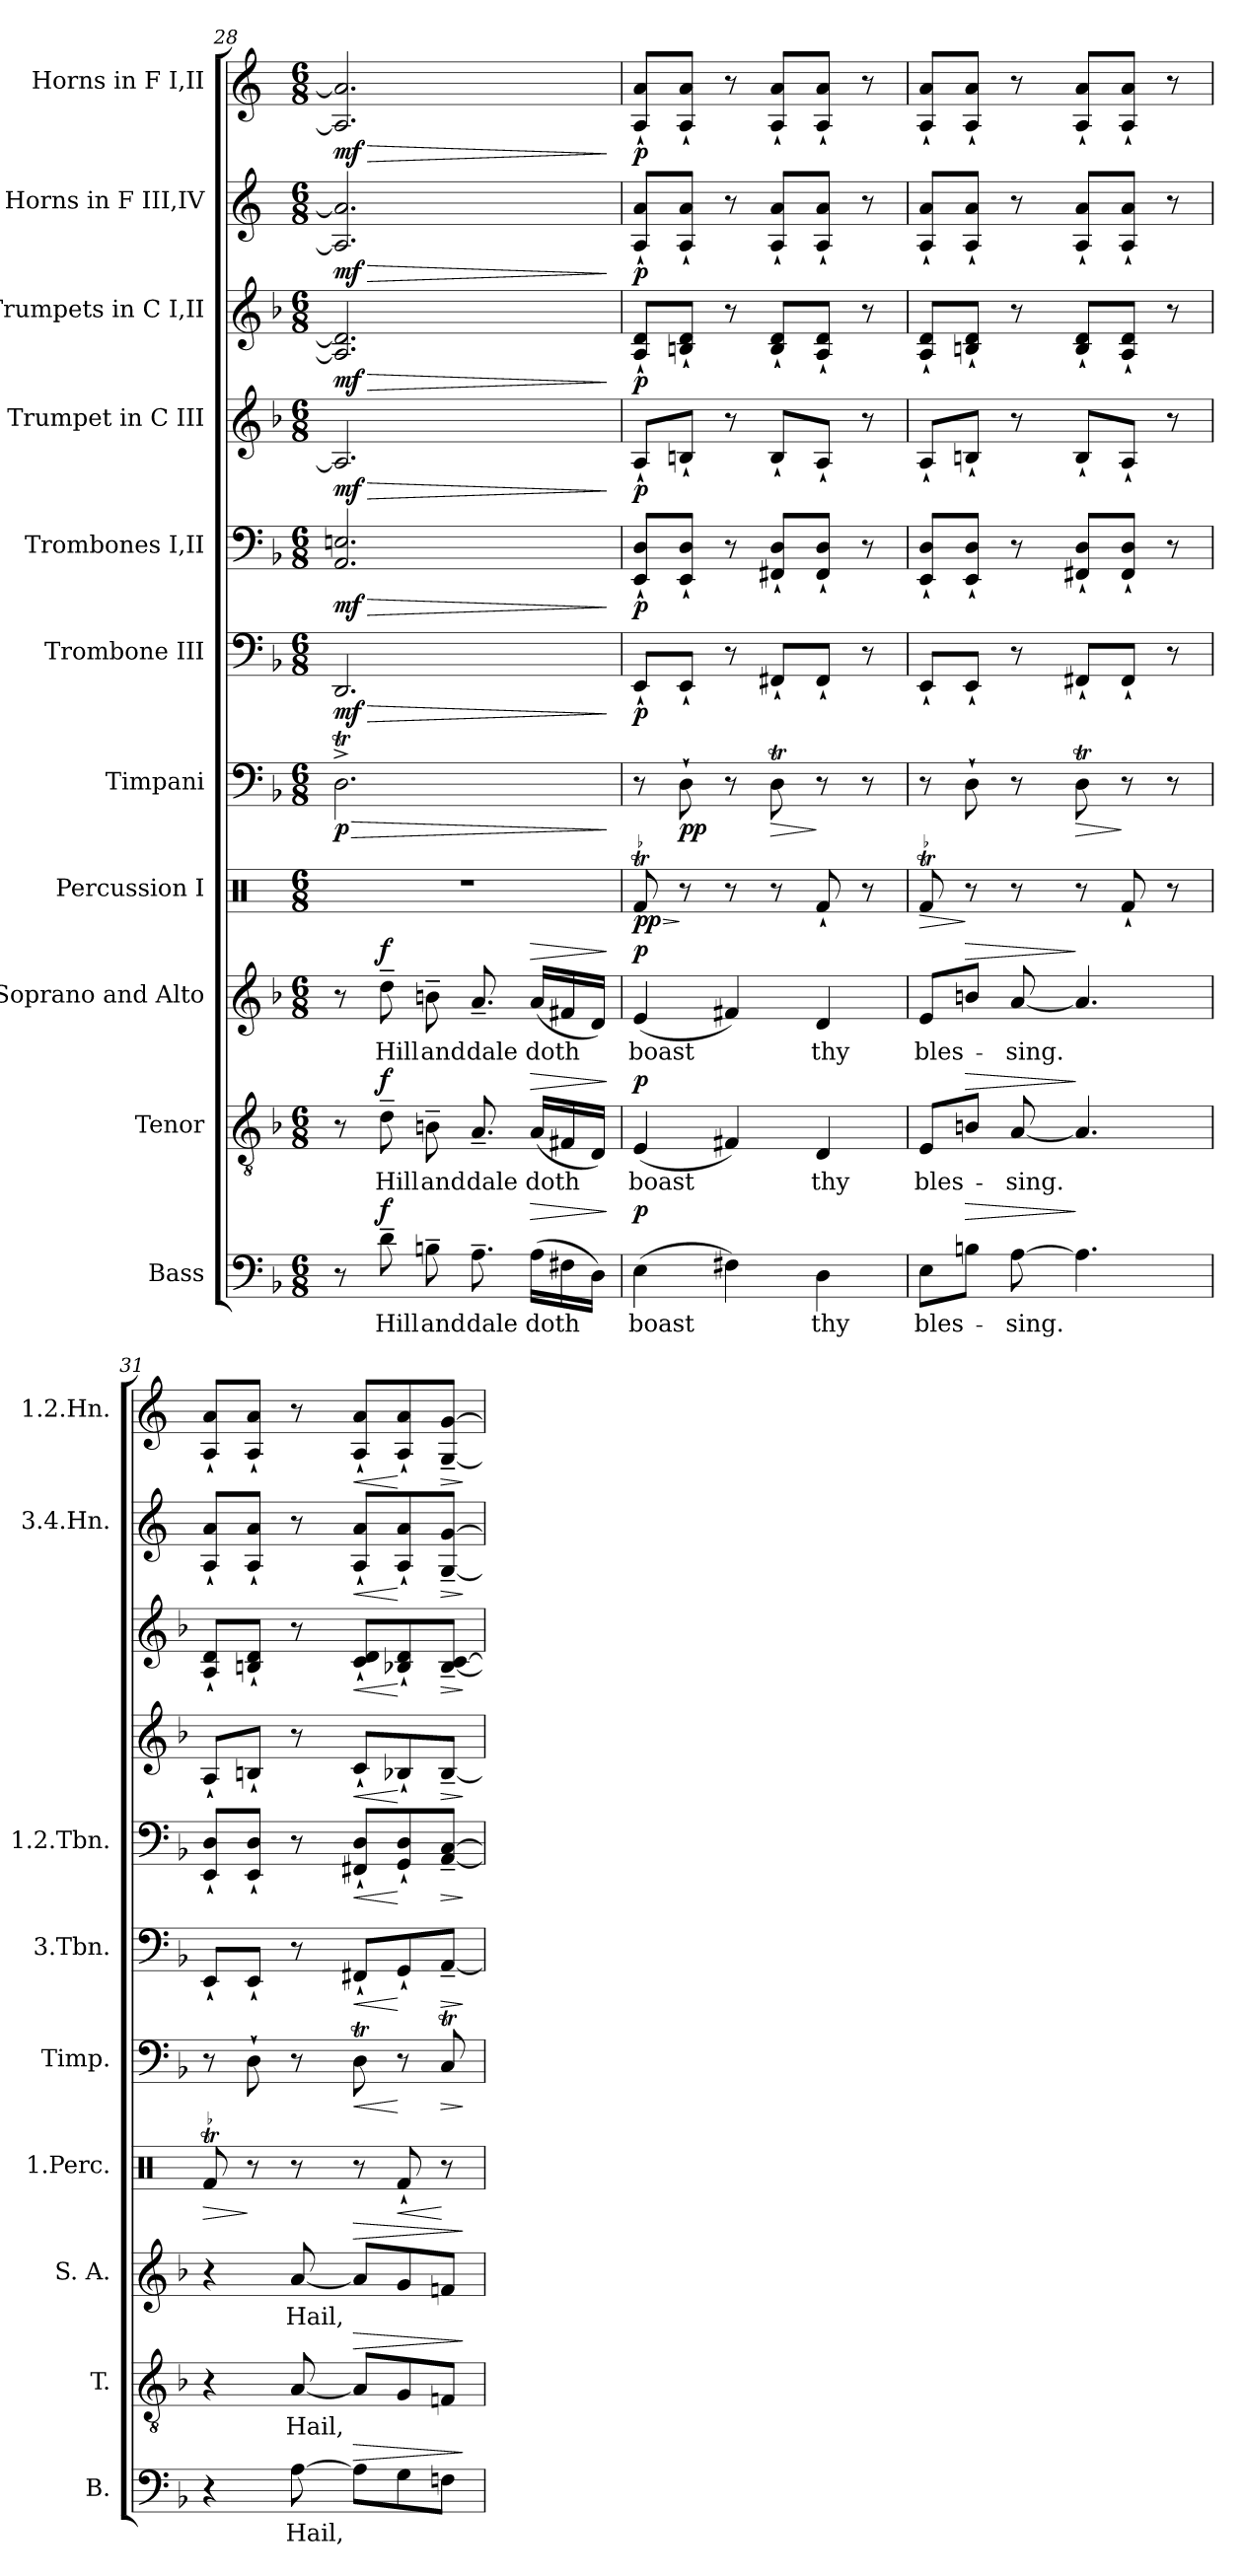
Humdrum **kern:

**kern	**text	**dynam	**kern	**text	**dynam	**kern	**text	**dynam	**kern	**dynam	**kern	**dynam	**kern	**dynam	**kern	**dynam	**kern	**dynam	**kern	**dynam	**kern	**dynam	**kern	**dynam
*part11	*part11	*part11	*part10	*part10	*part10	*part9	*part9	*part9	*part8	*part8	*part7	*part7	*part6	*part6	*part5	*part5	*part4	*part4	*part3	*part3	*part2	*part2	*part1	*part1
*staff11	*staff11	*staff11	*staff10	*staff10	*staff10	*staff9	*staff9	*staff9	*staff8	*staff8	*staff7	*staff7	*staff6	*staff6	*staff5	*staff5	*staff4	*staff4	*staff3	*staff3	*staff2	*staff2	*staff1	*staff1
*I"Bass	*	*	*I"Tenor	*	*	*I"Soprano and Alto	*	*	*I"Percussion I	*	*I"Timpani	*	*I"Trombone III	*	*I"Trombones I,II	*	*I"Trumpet in C III	*	*I"Trumpets in C I,II	*	*I"Horns in F III,IV	*	*I"Horns in F I,II	*
*I'B.	*	*	*I'T.	*	*	*I'S. A.	*	*	*I'1.Perc.	*	*I'Timp.	*	*I'3.Tbn.	*	*I'1.2.Tbn.	*	*	*	*	*	*I'3.4.Hn.	*	*I'1.2.Hn.	*
*clefF4	*	*	*clefGv2	*	*	*clefG2	*	*	*clefX	*	*clefF4	*	*clefF4	*	*clefF4	*	*clefG2	*	*clefG2	*	*clefG2	*	*clefG2	*
*	*	*	*	*	*	*	*	*	*	*	*	*	*	*	*	*	*	*	*	*	*ITrd4c7	*	*ITrd4c7	*
*k[b-]	*	*	*k[b-]	*	*	*k[b-]	*	*	*k[]	*	*k[b-]	*	*k[b-]	*	*k[b-]	*	*k[b-]	*	*k[b-]	*	*k[b-]	*	*k[b-]	*
*F:	*	*	*F:	*	*	*F:	*	*	*C:	*	*F:	*	*F:	*	*F:	*	*F:	*	*F:	*	*F:	*	*F:	*
*M6/8	*	*	*M6/8	*	*	*M6/8	*	*	*M6/8	*	*M6/8	*	*M6/8	*	*M6/8	*	*M6/8	*	*M6/8	*	*M6/8	*	*M6/8	*
=28	=28	=28	=28	=28	=28	=28	=28	=28	=28	=28	=28	=28	=28	=28	=28	=28	=28	=28	=28	=28	=28	=28	=28	=28
!	!	!	!	!	!	!	!	!	!	!	!	!LO:HP:b	!	!LO:HP:b	!	!LO:HP:b	!	!LO:HP:b	!	!LO:HP:b	!	!LO:HP:b	!	!LO:HP:b
8r	.	.	8r	.	.	8r	.	.	4%3r	.	2.DT^	> p	2.DD	> mf	2.AA 2.En	> mf	2.A]	> mf	2.A] 2.d]	> mf	2.D] 2.d]	> mf	2.D] 2.d]	> mf
!	!	!LO:DY:a	!	!	!LO:DY:a	!	!	!LO:DY:a	!	!	!	!	!	!	!	!	!	!	!	!	!	!	!	!
8d~	Hill	f	8d~	Hill	f	8dd~	Hill	f	.	.	.	.	.	.	.	.	.	.	.	.	.	.	.	.
8Bn~	and	.	8Bn~	and	.	8bn~	and	.	.	.	.	.	.	.	.	.	.	.	.	.	.	.	.	.
8.A~	dale	.	8.A~	dale	.	8.a~	dale	.	.	.	.	.	.	.	.	.	.	.	.	.	.	.	.	.
!	!	!LO:HP:a	!	!	!LO:HP:a	!	!	!LO:HP:a	!	!	!	!	!	!	!	!	!	!	!	!	!	!	!	!
(16ALL	doth	>	(16ALL	doth	>	(16aLL	doth	>	.	.	.	.	.	.	.	.	.	.	.	.	.	.	.	.
16F#X	.	.	16F#X	.	.	16f#X	.	.	.	.	.	.	.	.	.	.	.	.	.	.	.	.	.	.
16DJJ)	.	.	16DJJ)	.	.	16dJJ)	.	.	.	.	.	.	.	.	.	.	.	.	.	.	.	.	.	.
.	.	]	.	.	]	.	.	]	.	.	.	]	.	]	.	]	.	]	.	]	.	]	.	]
=29	=29	=29	=29	=29	=29	=29	=29	=29	=29	=29	=29	=29	=29	=29	=29	=29	=29	=29	=29	=29	=29	=29	=29	=29
!	!	!LO:DY:a	!	!	!LO:DY:a	!	!	!LO:DY:a	!	!LO:HP:b	!	!	!	!	!	!	!	!	!	!	!	!	!	!
(4E	boast	p	(4E	boast	p	(4e	boast	p	8Rft/	> pp	8r	.	8EE`L	p	8EE` 8D`L	p	8A`L	p	8A` 8d`L	p	8D` 8d`L	p	8D` 8d`L	p
.	.	.	.	.	.	.	.	.	8r	]	8D`	pp	8EE`J	.	8EE` 8D`J	.	8Bn`J	.	8Bn` 8d`J	.	8D` 8d`J	.	8D` 8d`J	.
4F#X)	.	.	4F#X)	.	.	4f#X)	.	.	8r	.	8r	.	8r	.	8r	.	8r	.	8r	.	8r	.	8r	.
!	!	!	!	!	!	!	!	!	!	!	!	!LO:HP:b	!	!	!	!	!	!	!	!	!	!	!	!
.	.	.	.	.	.	.	.	.	8r	.	8DT	>	8FF#X`L	.	8FF#X` 8D`L	.	8B`L	.	8B` 8d`L	.	8D` 8d`L	.	8D` 8d`L	.
4D	thy	.	4D	thy	.	4d	thy	.	8Rf`/	.	8r	]	8FF#`J	.	8FF#` 8D`J	.	8A`J	.	8A` 8d`J	.	8D` 8d`J	.	8D` 8d`J	.
.	.	.	.	.	.	.	.	.	8r	.	8r	.	8r	.	8r	.	8r	.	8r	.	8r	.	8r	.
=30	=30	=30	=30	=30	=30	=30	=30	=30	=30	=30	=30	=30	=30	=30	=30	=30	=30	=30	=30	=30	=30	=30	=30	=30
!	!	!	!	!	!	!	!	!	!	!LO:HP:b	!	!	!	!	!	!	!	!	!	!	!	!	!	!
8EL	bles-	.	8EL	bles-	.	8eL	bles-	.	8Rft/	>	8r	.	8EE`L	.	8EE` 8D`L	.	8A`L	.	8A` 8d`L	.	8D` 8d`L	.	8D` 8d`L	.
!	!	!LO:HP:a	!	!	!LO:HP:a	!	!	!LO:HP:a	!	!	!	!	!	!	!	!	!	!	!	!	!	!	!	!
8BnJ	.	>	8BnJ	.	>	8bnJ	.	>	8r	]	8D`	.	8EE`J	.	8EE` 8D`J	.	8Bn`J	.	8Bn` 8d`J	.	8D` 8d`J	.	8D` 8d`J	.
[8A	-sing.	.	[8A	-sing.	.	[8a	-sing.	.	8r	.	8r	.	8r	.	8r	.	8r	.	8r	.	8r	.	8r	.
!	!	!	!	!	!	!	!	!	!	!	!	!LO:HP:b	!	!	!	!	!	!	!	!	!	!	!	!
4.A]	.	]	4.A]	.	]	4.a]	.	]	8r	.	8DT	>	8FF#X`L	.	8FF#X` 8D`L	.	8B`L	.	8B` 8d`L	.	8D` 8d`L	.	8D` 8d`L	.
.	.	.	.	.	.	.	.	.	8Rf`/	.	8r	]	8FF#`J	.	8FF#` 8D`J	.	8A`J	.	8A` 8d`J	.	8D` 8d`J	.	8D` 8d`J	.
.	.	.	.	.	.	.	.	.	8r	.	8r	.	8r	.	8r	.	8r	.	8r	.	8r	.	8r	.
=31	=31	=31	=31	=31	=31	=31	=31	=31	=31	=31	=31	=31	=31	=31	=31	=31	=31	=31	=31	=31	=31	=31	=31	=31
!	!	!	!	!	!	!	!	!	!	!LO:HP:b	!	!	!	!	!	!	!	!	!	!	!	!	!	!
4r	.	.	4r	.	.	4r	.	.	8Rft/	>	8r	.	8EE`L	.	8EE` 8D`L	.	8A`L	.	8A` 8d`L	.	8D` 8d`L	.	8D` 8d`L	.
.	.	.	.	.	.	.	.	.	8r	]	8D`	.	8EE`J	.	8EE` 8D`J	.	8Bn`J	.	8Bn` 8d`J	.	8D` 8d`J	.	8D` 8d`J	.
[8A	Hail,	.	[8A	Hail,	.	[8a	Hail,	.	8r	.	8r	.	8r	.	8r	.	8r	.	8r	.	8r	.	8r	.
!	!	!LO:HP:a	!	!	!LO:HP:a	!	!	!LO:HP:a	!	!	!	!LO:HP:b	!	!LO:HP:b	!	!LO:HP:b	!	!LO:HP:b	!	!LO:HP:b	!	!LO:HP:b	!	!LO:HP:b
8AL]	.	>	8AL]	.	>	8aL]	.	>	8r	.	8DT	<	8FF#X`L	<	8FF#X` 8D`L	<	8c`L	<	8c` 8d`L	<	8D` 8d`L	<	8D` 8d`L	<
!	!	!	!	!	!	!	!	!	!	!LO:HP:b	!	!	!	!	!	!	!	!	!	!	!	!	!	!
8G	.	.	8G	.	.	8g	.	.	8Rf`/	<	8r	[	8GG`	[	8GG` 8D`	[	8B-X`	[	8B-X` 8d`	[	8D` 8d`	[	8D` 8d`	[
!	!	!	!	!	!	!	!	!	!	!	!	!LO:HP:b	!	!LO:HP:b	!	!LO:HP:b	!	!LO:HP:b	!	!LO:HP:b	!	!LO:HP:b	!	!LO:HP:b
8FnJ	.	.	8FnJ	.	.	8fnJ	.	.	8r	[	8CT	>	[8AA~J	>	[8AA~ [8C~J	>	[8B-~J	>	[8B-~ [8c~J	>	[8C~ [8c~J	>	[8C~ [8c~J	>
.	.	]	.	.	]	.	.	]	.	.	.	]	.	]	.	]	.	]	.	]	.	]	.	]
=	=	=	=	=	=	=	=	=	=	=	=	=	=	=	=	=	=	=	=	=	=	=	=	=
*-	*-	*-	*-	*-	*-	*-	*-	*-	*-	*-	*-	*-	*-	*-	*-	*-	*-	*-	*-	*-	*-	*-	*-	*-
